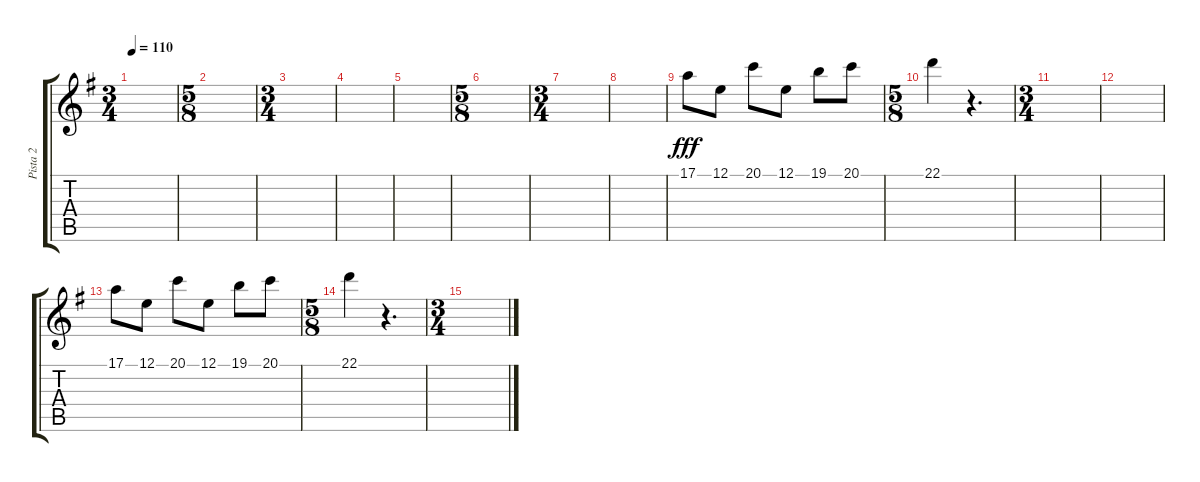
\track ("Pista 2" "Pista 2") {instrument acousticgrandpiano}
\staff {score tabs}
\tuning (E4 B3 G3 D3 A2 E2) {hide}
\ts (3 4)
\tempo 110
\clef g2
\ks g
|
\ts (5 8)
|
\ts (3 4)
|
|
|
\ts (5 8)
|
\ts (3 4)
|
|
17.1.8{dy fff} 12.1.8 20.1.8 12.1.8 19.1.8 20.1.8 |
\ts (5 8)
22.1.4 r.4{d} |
\ts (3 4)
|
|
17.1.8 12.1.8 20.1.8 12.1.8 19.1.8 20.1.8 |
\ts (5 8)
22.1.4 r.4{d} |
\ts (3 4)
